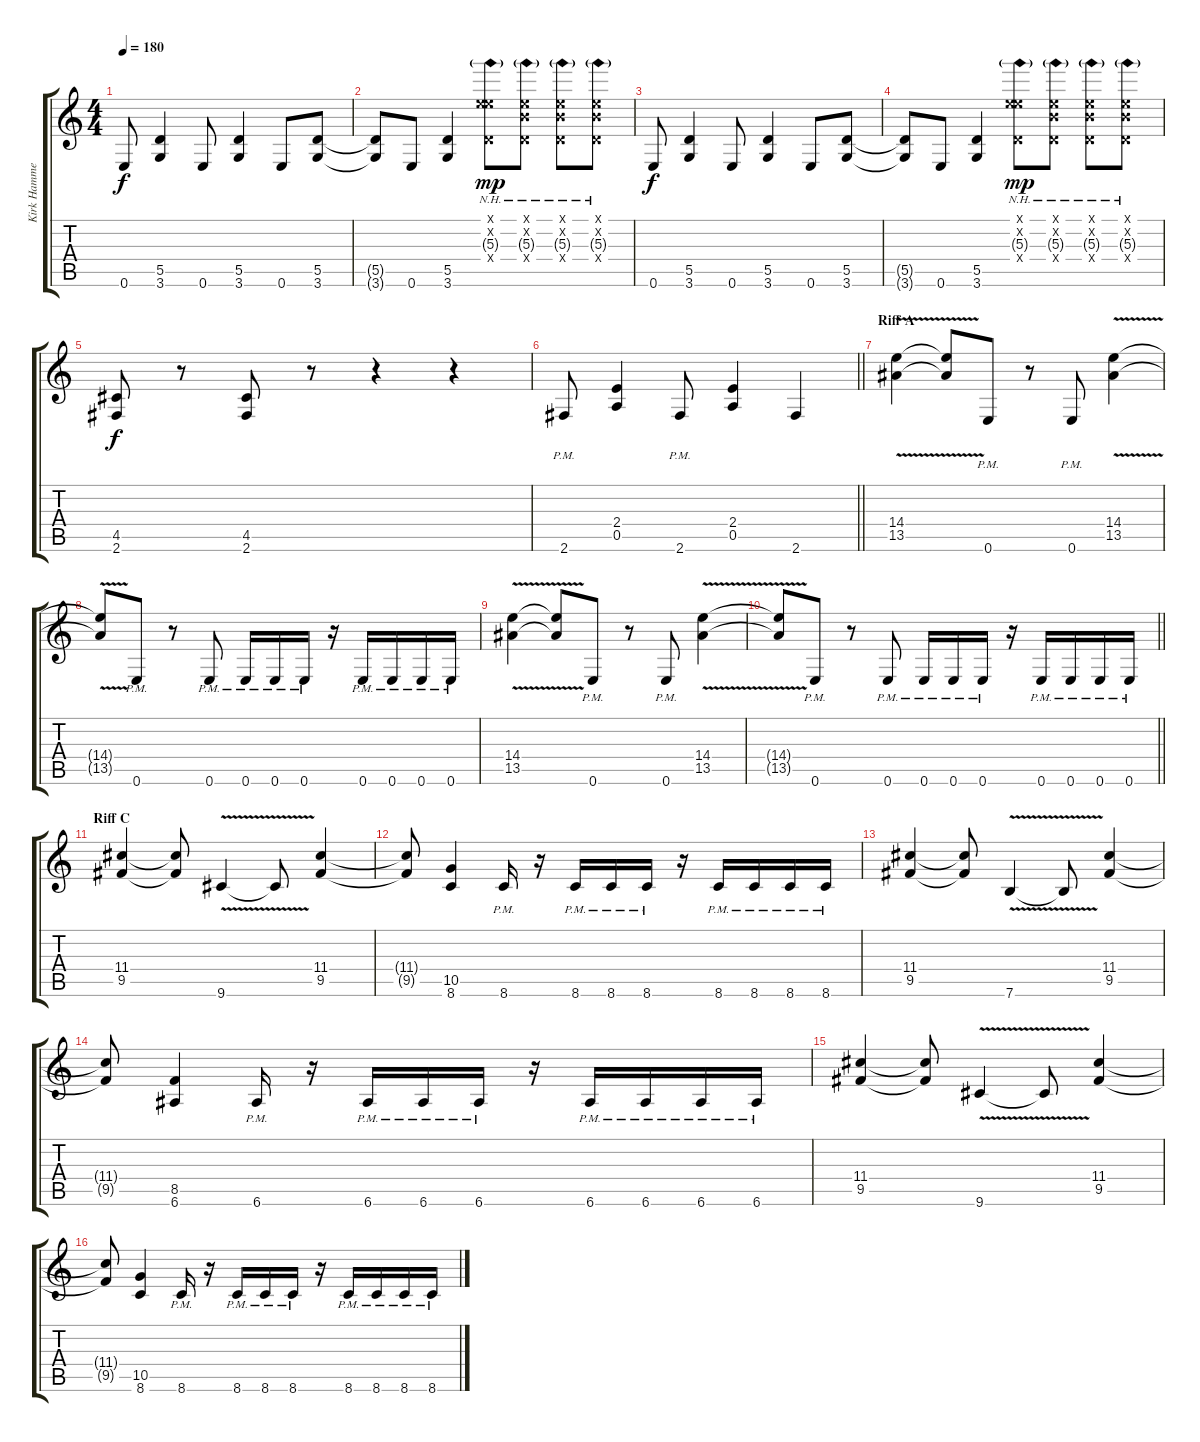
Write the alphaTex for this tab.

\track ("Kirk Hammet (Rythm)" "Kirk Hamme") {instrument distortionguitar}
\staff {score tabs}
\tuning (E4 B3 G3 D3 A2 E2) {hide}
\ts (4 4)
\tempo 180
\clef g2
\ks c
0.6.8{dy f} (5.5 3.6).4 0.6.8 (5.5 3.6).4 0.6.8 (5.5 3.6).8 |
(5.5{t} 3.6{t}).8 0.6.8 (5.5 3.6).4 (0.1{x} 5.2{x} 5.3{nh g} 0.4{x}).8{dy mp} (0.1{x} 0.2{x} 5.3{nh g} 0.4{x}).8 (0.1{x} 0.2{x} 5.3{nh g} 0.4{x}).8 (0.1{x} 0.2{x} 5.3{nh g} 0.4{x}).8 |
0.6.8{dy f} (5.5 3.6).4 0.6.8 (5.5 3.6).4 0.6.8 (5.5 3.6).8 |
(5.5{t} 3.6{t}).8 0.6.8 (5.5 3.6).4 (0.1{x} 5.2{x} 5.3{nh g} 0.4{x}).8{dy mp} (0.1{x} 0.2{x} 5.3{nh g} 0.4{x}).8 (0.1{x} 0.2{x} 5.3{nh g} 0.4{x}).8 (0.1{x} 0.2{x} 5.3{nh g} 0.4{x}).8 |
(4.5 2.6).8{dy f} r.8 (4.5 2.6).8 r.8 r.4 r.4 |
\barLineRight lightlight
2.6{pm}.8 (2.4 0.5).4 2.6{pm}.8 (2.4 0.5).4 2.6.4 |
\section ("" "Riff A")
(14.4{v} 13.5).4 (14.4{t} 13.5{t}).8 0.6{pm}.8 r.8 0.6{pm}.8 (14.4{v} 13.5).4 |
(14.4{t} 13.5{t}).8 0.6{pm}.8 r.8 0.6{pm}.8 0.6{pm}.16 0.6{pm}.16 0.6{pm}.16 r.16 0.6{pm}.16 0.6{pm}.16 0.6{pm}.16 0.6{pm}.16 |
(14.4{v} 13.5).4 (14.4{t} 13.5{t}).8 0.6{pm}.8 r.8 0.6{pm}.8 (14.4{v} 13.5).4 |
\barLineRight lightlight
(14.4{t} 13.5{t}).8 0.6{pm}.8 r.8 0.6{pm}.8 0.6{pm}.16 0.6{pm}.16 0.6{pm}.16 r.16 0.6{pm}.16 0.6{pm}.16 0.6{pm}.16 0.6{pm}.16 |
\section ("" "Riff C")
(11.4 9.5).4 (11.4{t} 9.5{t}).8 9.6{v}.4 9.6{t}.8 (11.4 9.5).4 |
(11.4{t} 9.5{t}).8 (10.5 8.6).4 8.6{pm}.16 r.16 8.6{pm}.16 8.6{pm}.16 8.6{pm}.16 r.16 8.6{pm}.16 8.6{pm}.16 8.6{pm}.16 8.6{pm}.16 |
(11.4 9.5).4 (11.4{t} 9.5{t}).8 7.6{v}.4 7.6{t}.8 (11.4 9.5).4 |
(11.4{t} 9.5{t}).8 (8.5 6.6).4 6.6{pm}.16 r.16 6.6{pm}.16 6.6{pm}.16 6.6{pm}.16 r.16 6.6{pm}.16 6.6{pm}.16 6.6{pm}.16 6.6{pm}.16 |
(11.4 9.5).4 (11.4{t} 9.5{t}).8 9.6{v}.4 9.6{t}.8 (11.4 9.5).4 |
(11.4{t} 9.5{t}).8 (10.5 8.6).4 8.6{pm}.16 r.16 8.6{pm}.16 8.6{pm}.16 8.6{pm}.16 r.16 8.6{pm}.16 8.6{pm}.16 8.6{pm}.16 8.6{pm}.16
